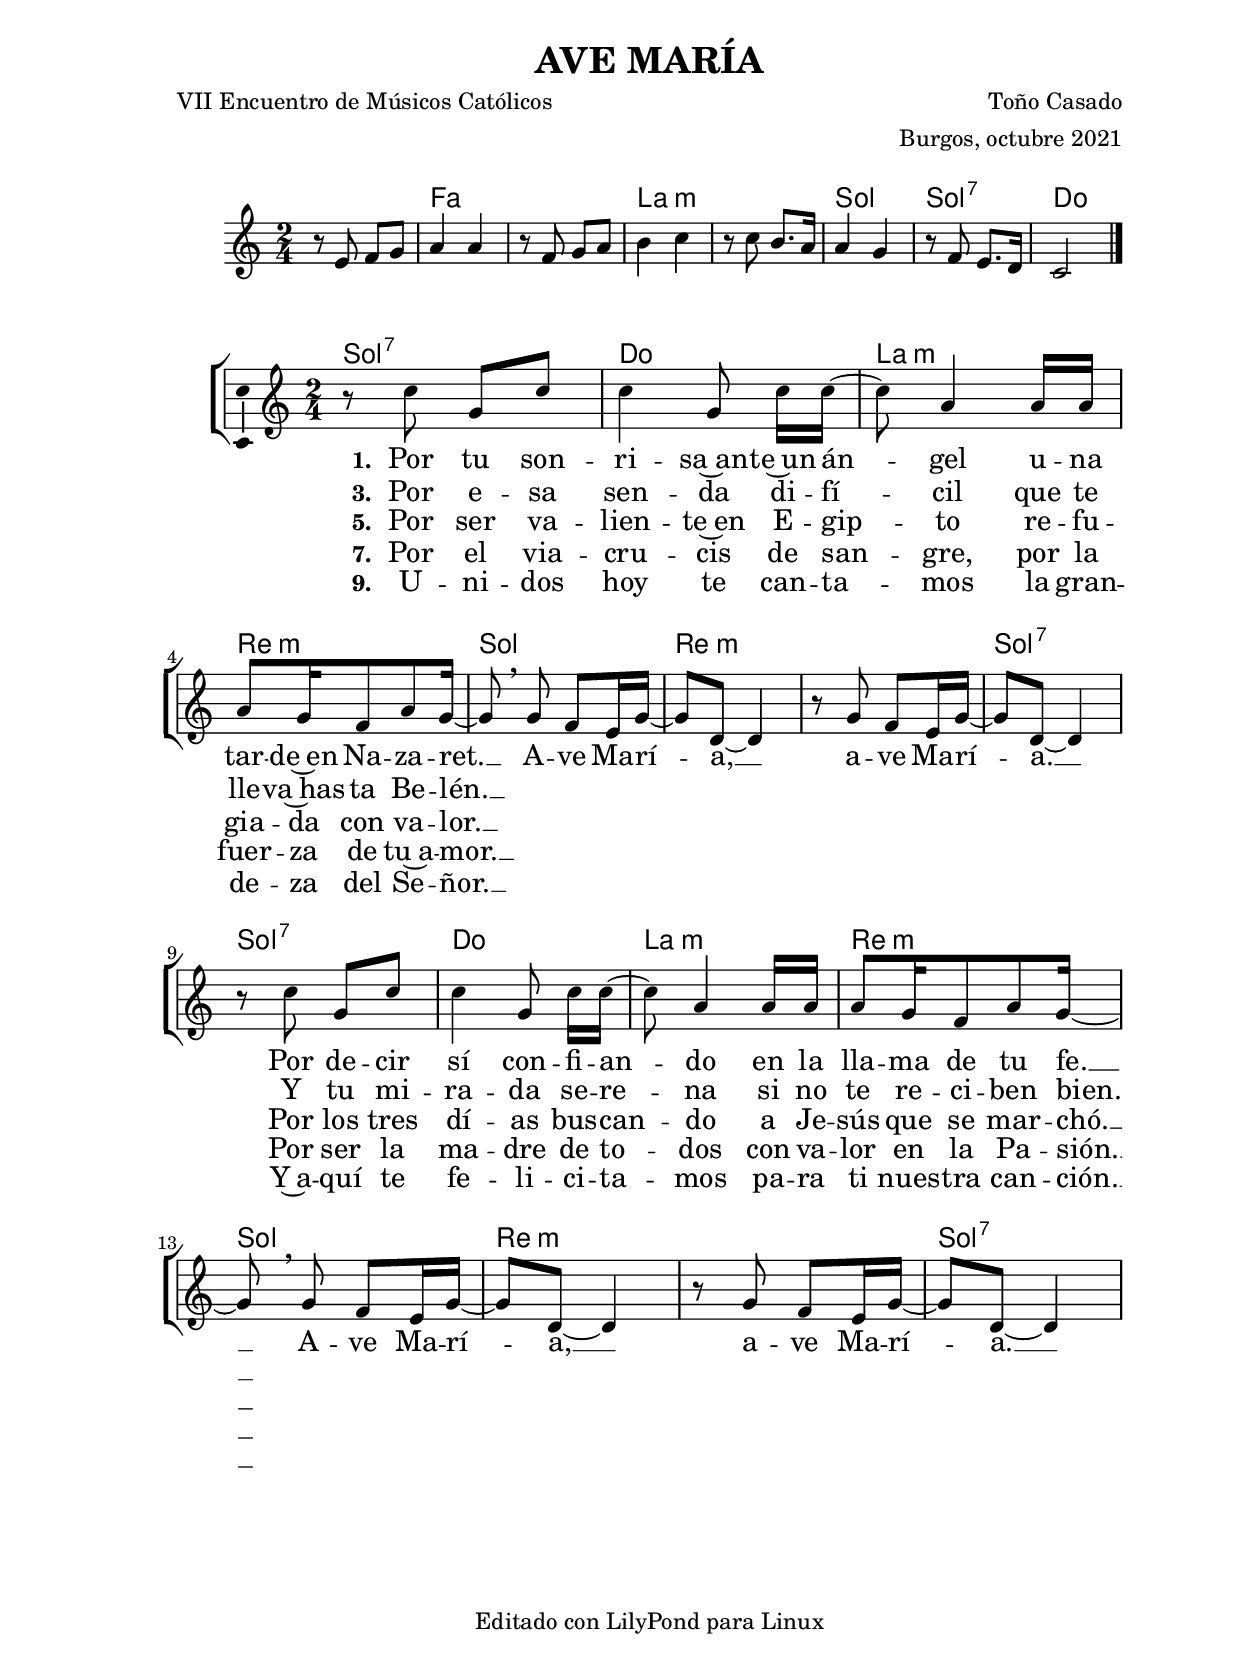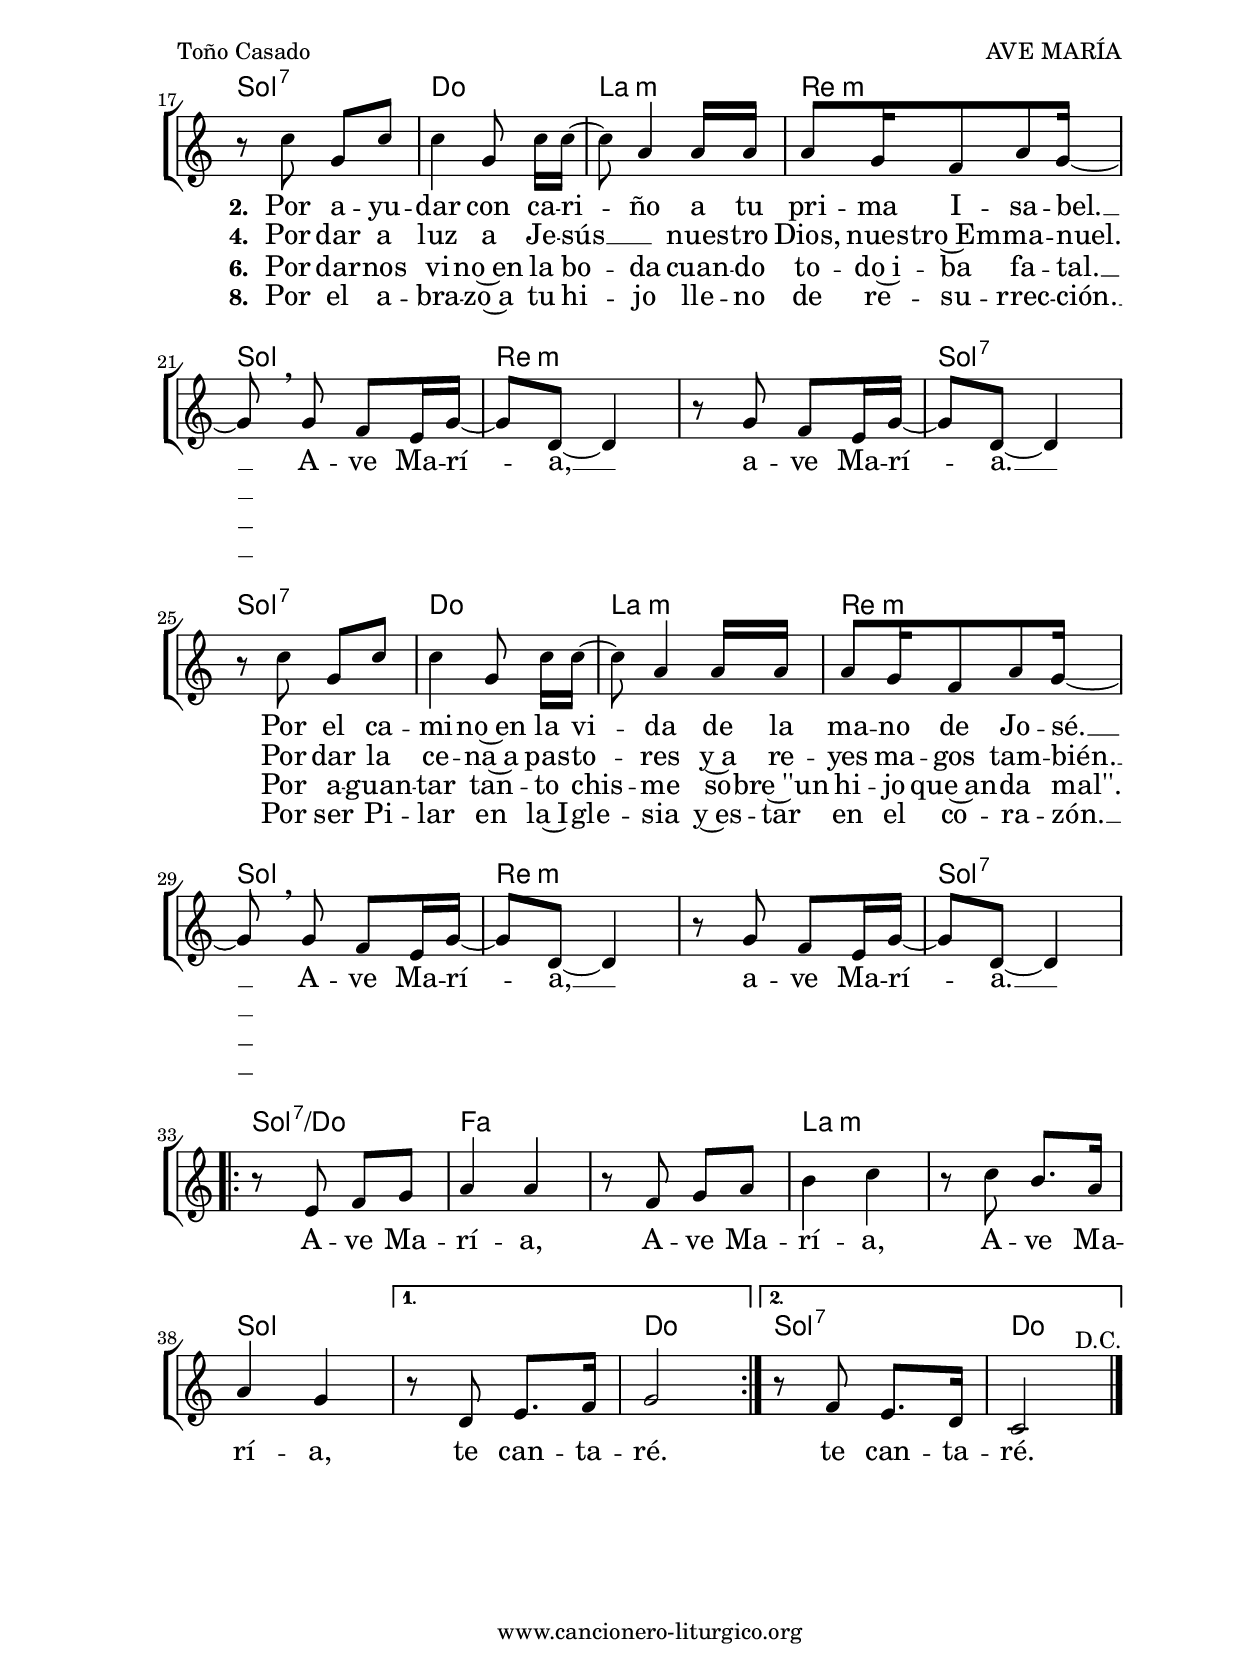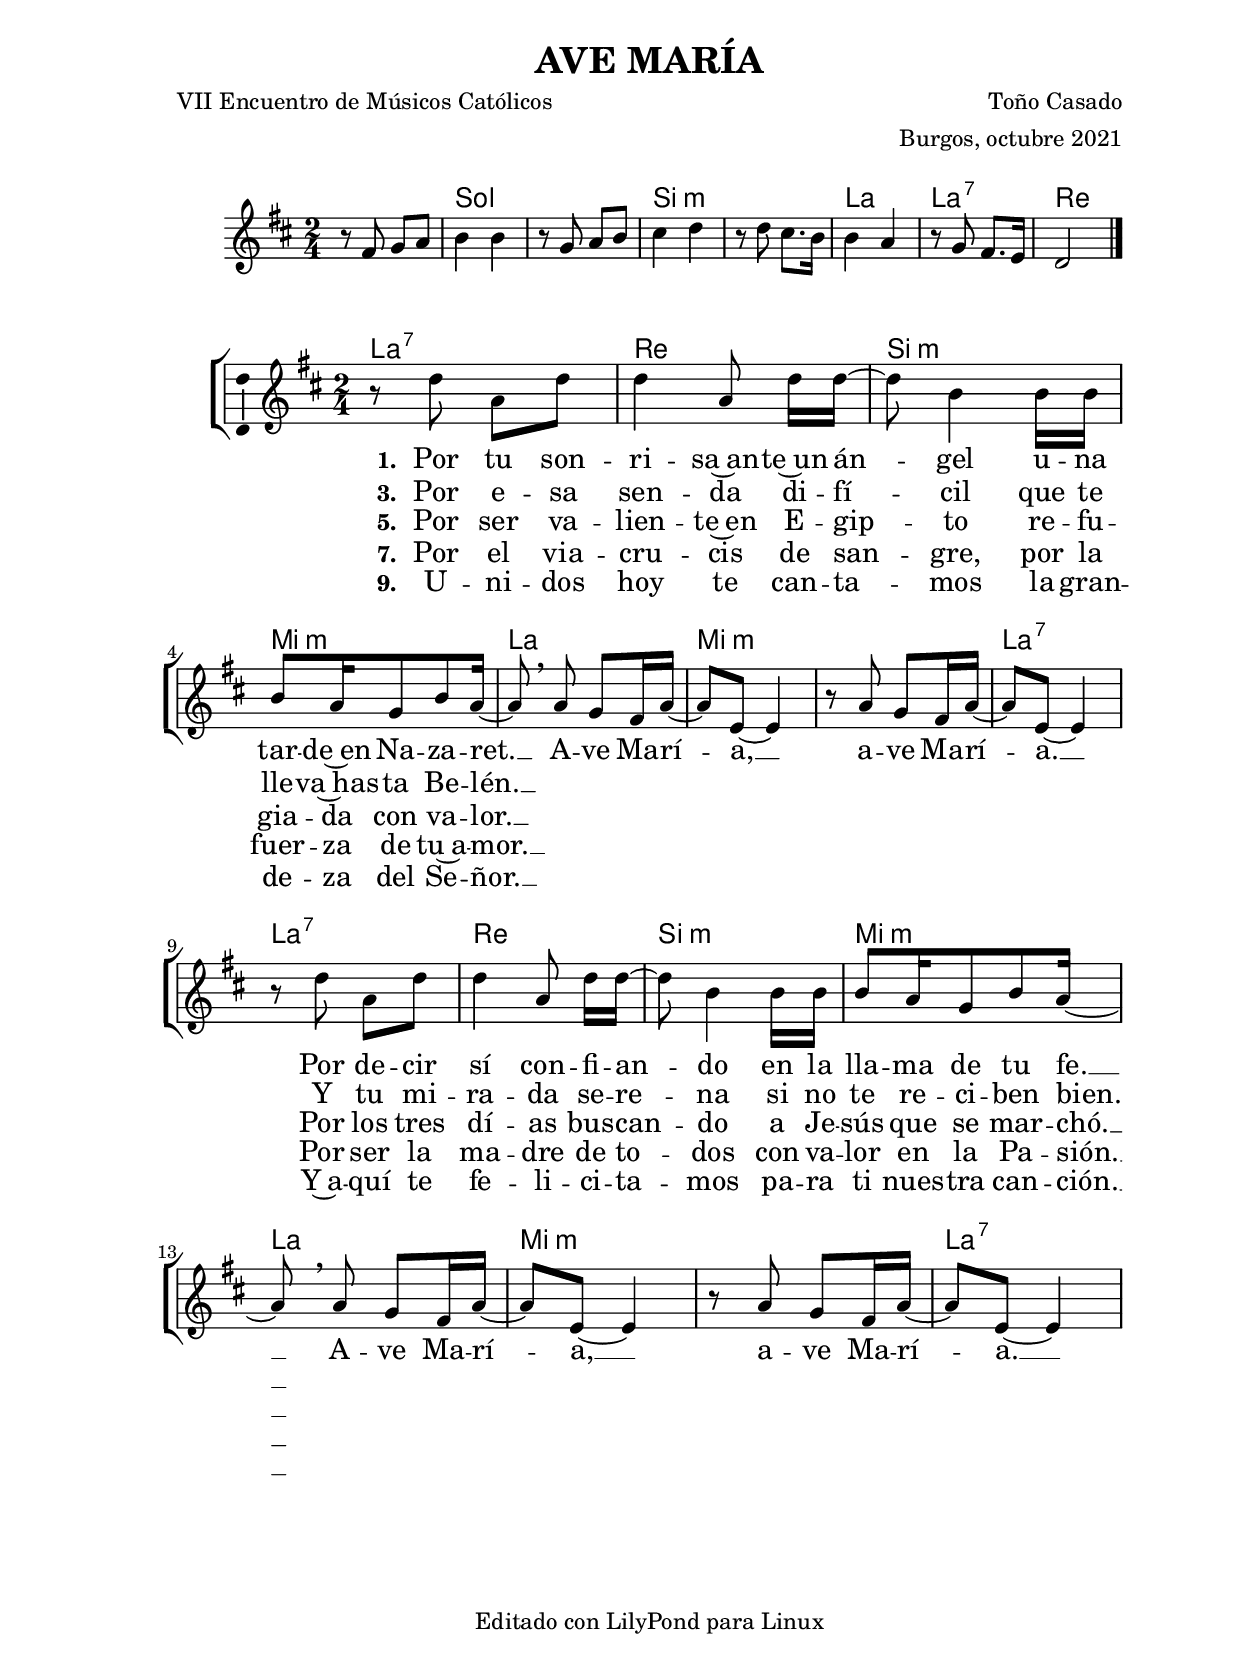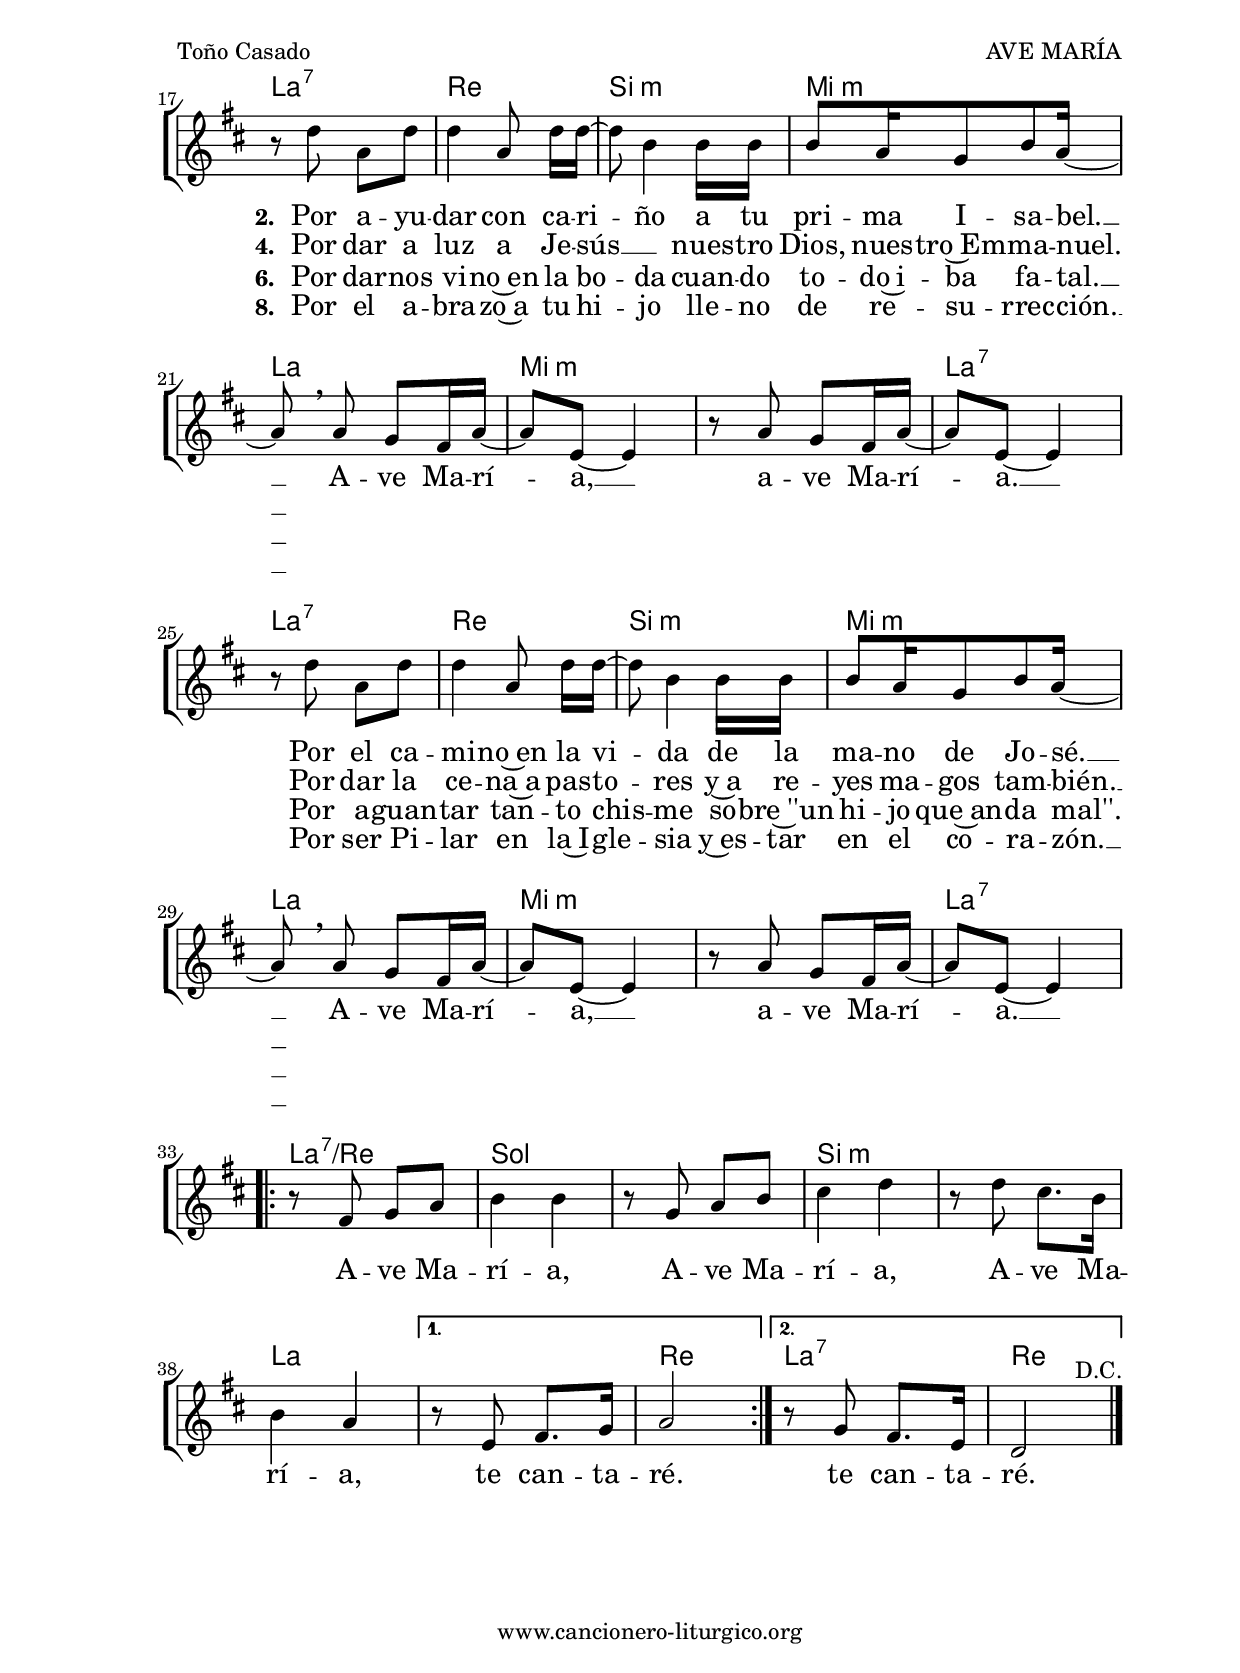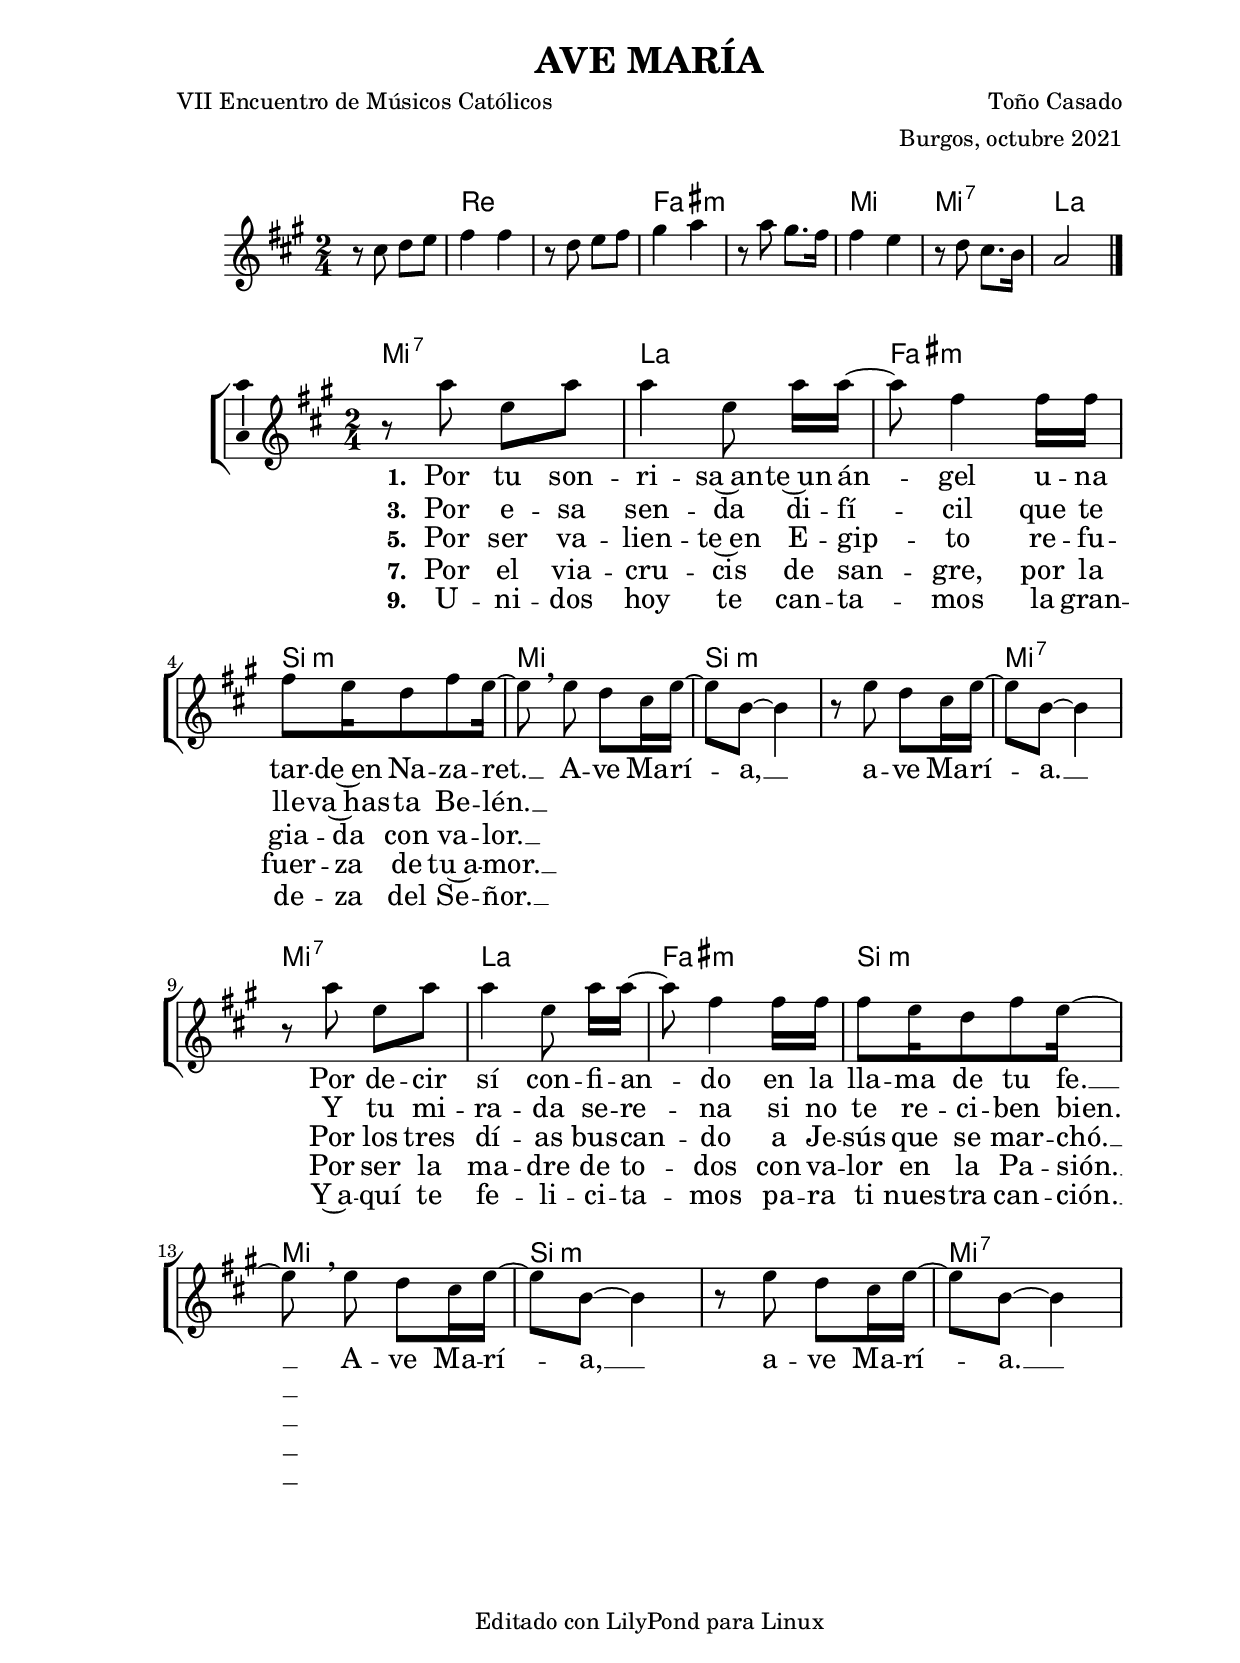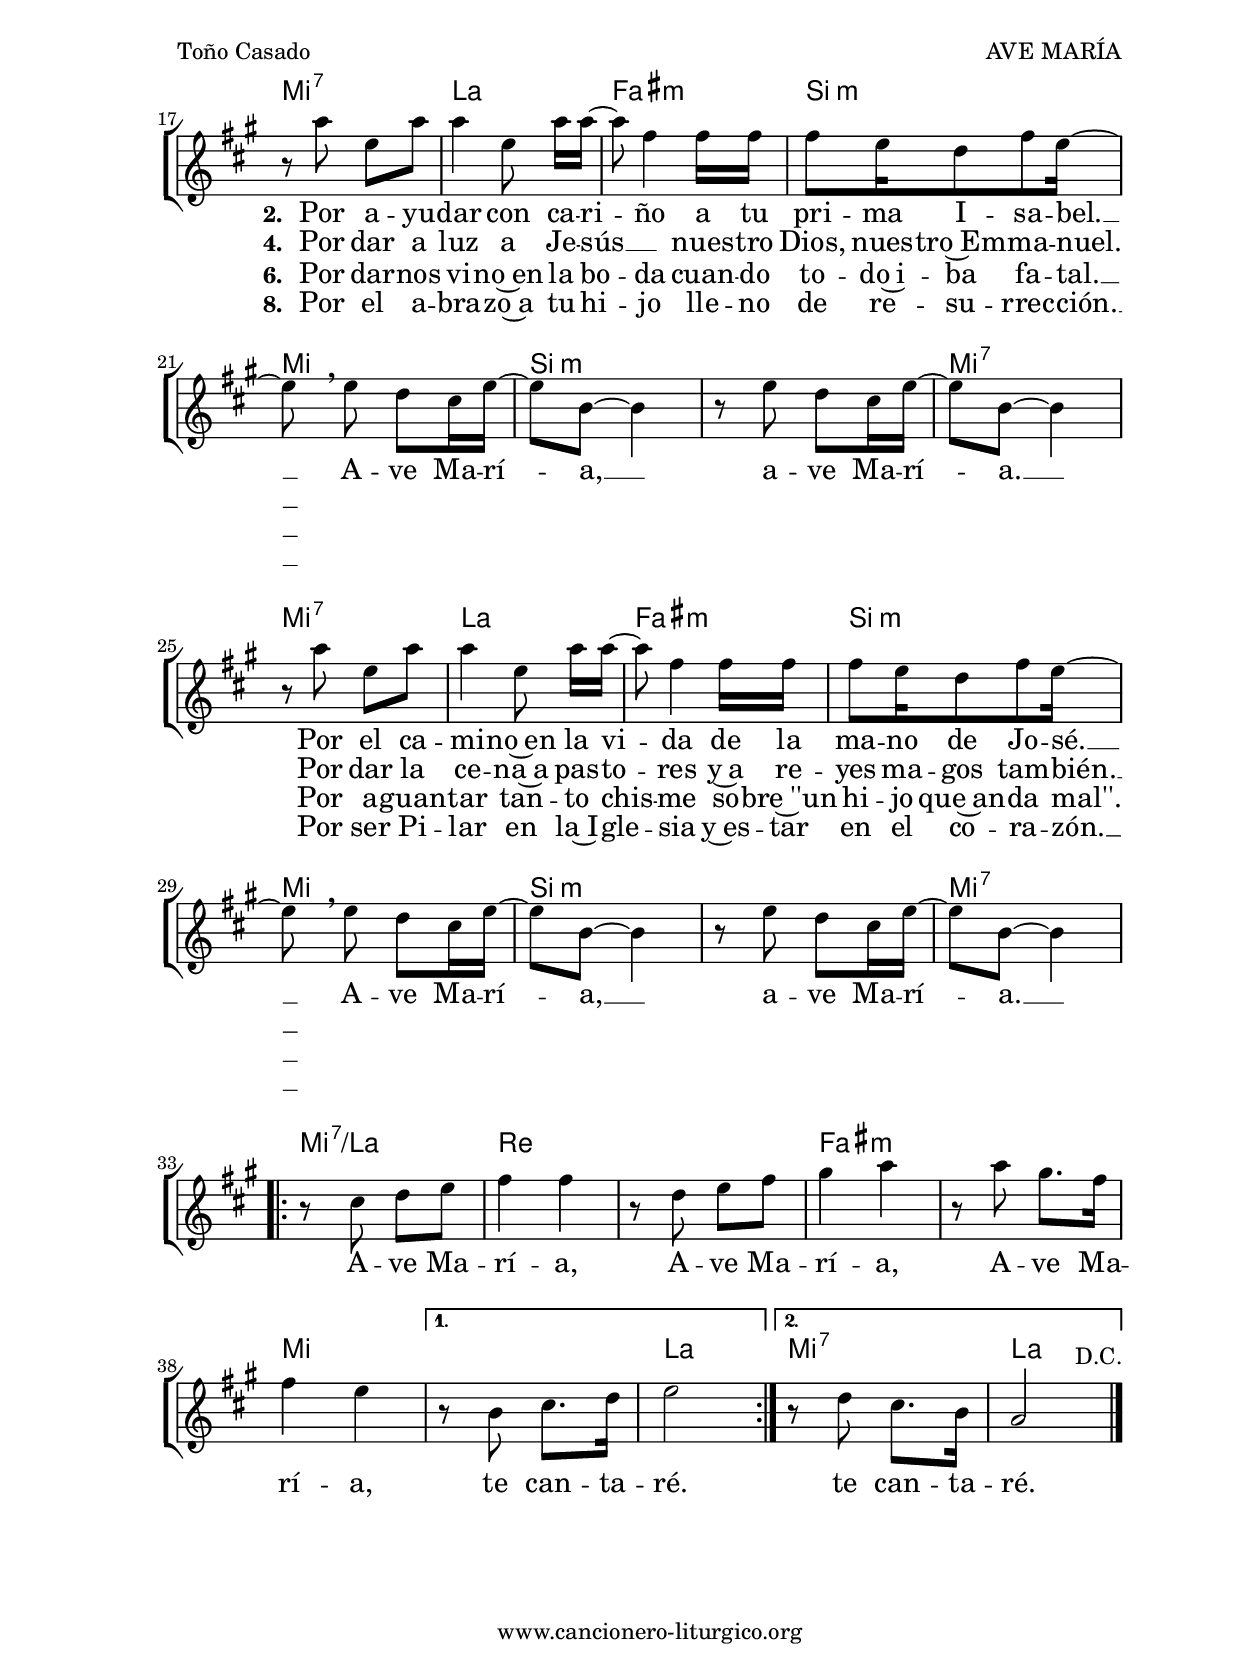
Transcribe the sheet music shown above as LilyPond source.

%
%para convertir .midi en .wav:
%timidity filename.midi -Ow -o finename.wav
%
%
%Para convertir de .wav a .mp3:
%lame -h -m j filename.wav
%
%
%para escuchar el midi:
%timidity nombrefichero.midi
%


%versión de lilypond para la que se ha escrito esta partitura:
\version "2.16.0"

	%Tamaño papel
	#(set-default-paper-size "a4")
	%Tamaño partitura
	#(set-global-staff-size 20)
	%No responde al pulsar sobre una nota
	#(ly:set-option 'point-and-click #f)

%parámetros del encabezamiento:
\header {
	title = "AVE MARÍA"
	subtitle = ""
	composer = "Toño Casado"
	poet = "VII Encuentro de Músicos Católicos"
%	meter = "Tono original: Do M"
	arranger = "Burgos, octubre 2021"
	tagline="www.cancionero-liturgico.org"
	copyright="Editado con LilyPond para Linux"
	}

%parámetros asociados al papel:
\paper  {
	oddHeaderMarkup = \markup {\fill-line { \on-the-fly #not-first-page \fromproperty #'header:title \on-the-fly #not-first-page \fromproperty #'header:composer }}
	evenHeaderMarkup = \markup {\fill-line { \fromproperty #'header:composer \fromproperty #'header:title }}
	#(set-paper-size "a4")
	print-page-number = ##f
	first-page-number = 1
	print-first-page-number = ##f
%	head-separation = 3.0 \cm
	top-margin = 2.0 \cm
	bottom-margin = 0.5\cm
%%%	bottom-margin = -2.0\cm
	left-margin = 3.0 \cm
	line-width = 16.0 \cm 
	indent = 8\mm
	interscoreline = 2.\mm
	between-system-space = 15\mm
%	para que las partituras no llenen la hoja:
	ragged-bottom = ##t
%	idem para la última hoja:
	ragged-last-bottom = ##f
%	para que las partituras llenen el ancho del papel:
	ragged-last = ##f
	after-title-space = 2.5 \cm
%page-count=1
%system-count=5

	%Flexible Vertical Spacing
%	markup-markup-spacing =
%	#'((basic-distance . 15) (minimum-distance . 15) (padding . 3))
	markup-system-spacing =
	#'((basic-distance . 15) (minimum-distance . 15) (padding . 3))
	system-system-spacing =
	#'((basic-distance . 15) (minimum-distance . 15) (padding . 3))
	score-system-spacing =
	#'((basic-distance . 15) (minimum-distance . 15) (padding . 5))
%	top-system-spacing = % header
%	#'((basic-distance . 8) (minimum-distance . 0) (padding . 0))
%	top-markup-spacing =
%	#'((basic-distance . 20) (minimum-distance . 20) (padding . 0))
	last-bottom-spacing = % footer
	#'((basic-distance . 5) (minimum-distance . 5) (padding . 0))
%	score-markup-spacing =
%	#'((basic-distance . 16) (minimum-distance . 13) (padding . 0))

	}


%parámetros que afectan a toda la partitura:
global =  {
	%clave de sol (G):
	\clef G
	%armadura:
	\key c \major
	\tempo 4=80
	\set Score.tempoHideNote = ##t
	}


acordesintro = {
	\italianChords
	\chordmode {
{

s2
f2 f a:m a:m g g:7 c

	}
	}
}



melodiaintro = 
{

	\relative c'{
	\time 2/4

r8 e8 f g
a4 a
r8 f8 g a
b4 c
r8 c8 b8. a16
a4 g
r8 f8 e8. d16
c2

}
	\bar "|."
	}

acordesestrofa =
\chordmode {
g2:7 c a:m d:m g d:m d:m g:7
g2:7 c a:m d:m g d:m d:m g:7
}


acordesestribillo =
\chordmode {
\repeat volta 2 {
g2:7/c f f a:m a:m g
}
\alternative{
{
g2 c
}
{
g2:7 c
}
}
}



estrofa=
\relative c''{

r8 c8 g c
c4 g8 \noBeam c16 c~
c8 a4 \noBeam a16 a
a8 g16 f8 a g16~
g8 \breathe g8 f e16 g~
g8 d~d4
r8 g8 f e16 g~
g8 d~d4

\break

r8 c'8 g c
c4 g8 \noBeam c16 c~
c8 a4 \noBeam a16 a
a8 g16 f8 a g16~
g8 \breathe g8 f e16 g~
g8 d~d4
r8 g8 f e16 g~
g8 d~d4

}


estribillo =
\relative c'{

\repeat volta 2 {
r8 e8 f g
a4 a
r8 f8 g a
b4 c
r8 c8 b8. a16
a4 g
}
\alternative{
{
r8 d8 e8. f16
g2
}
{
r8 f8 e8. d16
c2^"          D.C."
}
}

	\bar "|."
}


acordes = {
	\italianChords
	\chordmode {
{

\acordesestrofa
\acordesestrofa
\acordesestribillo

	}
	}
}

melodia = 
{
	\relative c''{
	\time 2/4

\phrasingSlurDashed

\estrofa
%\bar"||"
\break
\estrofa
%\bar"||"
\break
\estribillo

%\pageBreak

%	\bar "|."
	}
	}




textouno = \lyricmode {
\set stanza =#"1. " 
Por tu son -- ri -- sa~an -- te~un án -- gel
u -- na tar -- de~en Na -- za -- ret. __
A -- ve Ma -- rí -- a, __ a -- ve Ma -- rí -- a. __

Por de -- cir sí con -- fi -- an -- do
en la lla -- ma de tu fe. __
A -- ve Ma -- rí -- a, __ a -- ve Ma -- rí -- a. __

\set stanza =#"2. " 
Por a -- yu -- dar con ca -- ri -- ño
a tu pri -- ma I -- sa -- bel. __
A -- ve Ma -- rí -- a, __ a -- ve Ma -- rí -- a. __

Por el ca -- mi -- no~en la vi -- da
de la ma -- no de Jo -- sé. __
A -- ve Ma -- rí -- a, __ a -- ve Ma -- rí -- a. __

A -- ve Ma -- rí -- a, A -- ve Ma -- rí -- a,
A -- ve Ma -- rí -- a, te can -- ta -- ré.
te can -- ta -- ré.

	}


textodos = \lyricmode {
\set stanza =#"3. " 
Por e -- sa sen -- da di -- fí -- cil
que te lle -- va~has -- ta Be -- lén. __
"  "
\skip1 \skip1 \skip1 \skip1 \skip1 \skip1 \skip1 \skip1 \skip1

Y tu mi -- ra -- da se -- re -- na
si no te re -- ci -- ben bien. __
"  "
\skip1 \skip1 \skip1 \skip1 \skip1 \skip1 \skip1 \skip1 \skip1

\set stanza =#"4. " 
Por dar a luz a Je -- sús __ _
nues -- tro Dios, nues -- tro~Em -- ma -- nuel. __
"  "
\skip1 \skip1 \skip1 \skip1 \skip1 \skip1 \skip1 \skip1 \skip1

Por dar la ce -- na~a pas -- to -- res
y~a re -- yes ma -- gos tam -- bién. __
"  "
\skip1 \skip1 \skip1 \skip1 \skip1 \skip1 \skip1 \skip1 \skip1

}

textotres = \lyricmode {
\set stanza =#"5. " 
Por ser va -- lien -- te~en E -- gip -- to
re -- fu -- gia -- da con va -- lor. __
"  "
\skip1 \skip1 \skip1 \skip1 \skip1 \skip1 \skip1 \skip1 \skip1

Por los tres dí -- as bus -- can -- do
a Je -- sús que se mar -- chó. __
"  "
\skip1 \skip1 \skip1 \skip1 \skip1 \skip1 \skip1 \skip1 \skip1

\set stanza =#"6. " 
Por dar -- nos vi -- no~en la bo -- da
cuan -- do to -- do~i -- ba fa -- tal. __
"  "
\skip1 \skip1 \skip1 \skip1 \skip1 \skip1 \skip1 \skip1 \skip1

Por a -- guan -- tar tan -- to chis -- me
so -- bre~''un hi -- jo que~an -- da mal''. __
"  "
\skip1 \skip1 \skip1 \skip1 \skip1 \skip1 \skip1 \skip1 \skip1

}

textocuatro = \lyricmode {

\set stanza =#"7. " 
Por el via -- cru -- cis de san -- gre,
por la fuer -- za de tu~a -- mor. __
"  "
\skip1 \skip1 \skip1 \skip1 \skip1 \skip1 \skip1 \skip1 \skip1

Por ser la ma -- dre de to -- dos
con va -- lor en la Pa -- sión. __
"  "
\skip1 \skip1 \skip1 \skip1 \skip1 \skip1 \skip1 \skip1 \skip1

\set stanza =#"8. " 
Por el a -- bra -- zo~a tu hi -- jo
lle -- no de re -- su -- rrec -- ción. __
"  "
\skip1 \skip1 \skip1 \skip1 \skip1 \skip1 \skip1 \skip1 \skip1

Por ser Pi -- lar en la~I -- gle -- sia
y~es -- tar en el co -- ra -- zón. __
"  "
\skip1 \skip1 \skip1 \skip1 \skip1 \skip1 \skip1 \skip1 \skip1

}

textocinco = \lyricmode {
\set stanza =#"9. " 
U -- ni -- dos hoy te can -- ta -- mos
la gran -- de -- za del Se -- ñor. __
"  "
\skip1 \skip1 \skip1 \skip1 \skip1 \skip1 \skip1 \skip1 \skip1

Y~a -- quí te fe -- li -- ci -- ta -- mos
pa -- ra ti nues -- tra can -- ción. __
"  "
\skip1 \skip1 \skip1 \skip1 \skip1 \skip1 \skip1 \skip1 \skip1

}


acordesintroStaff = \context ChordNames = acordesintroStaff <<
	\set chordChanges = ##t
	\acordesintro
	>>

acordesStaff = \context ChordNames = acordesStaff <<
	\set chordChanges = ##t
	\acordes
	>>

vozintroStaff = \context Voice = vozintroStaff
<<
	\override Staff.StaffSymbol #'staff-space = #(magstep -0.35)
	\set Staff.midiInstrument = #"english horn"
	\set Staff.midiMinimumVolume = #0.7
	\set Staff.midiMaximumVolume = #0.9
	\global
	\melodiaintro
	>>

vozStaff = \context Voice = vozStaff
\with {\consists "Ambitus_engraver"}
<<
%	\set Staff.instrumentName = ""
%	\set Staff.shortInstrumentName = ""
%	\set Staff.midiInstrument = #"clarinet"
%	\set Staff.midiInstrument = #"cello"
%	\set Staff.midiInstrument = #"flute"
	\set Staff.midiInstrument = #"electric guitar (jazz)"
%	\set Staff.midiInstrument = #"english horn"
%	\set Staff.midiInstrument = #"violin"
%	\set Staff.midiInstrument = #"glockenspiel"
	\set Staff.midiMinimumVolume = #0.7
	\set Staff.midiMaximumVolume = #0.9
	\global
	\melodia
	>>

textounoStaff = \context Lyrics = textounoStaff <<
	\lyricsto vozStaff \textouno
	>>

textodosStaff = \context Lyrics = textodosStaff <<
	\lyricsto vozStaff \textodos
	>>

textotresStaff = \context Lyrics = textotresStaff <<
	\lyricsto vozStaff \textotres
	>>

textocuatroStaff = \context Lyrics = textocuatroStaff <<
	\lyricsto vozStaff \textocuatro
	>>

textocincoStaff = \context Lyrics = textocincoStaff <<
	\lyricsto vozStaff \textocinco
	>>


\book {
	\score {
		\context ChoirStaff {
%			\override StaffGroup.SystemStartBracket #'collapse-height = #1
%			\override Score.SystemStartBar #'collapse-height = #1
			<<
			\acordesintroStaff
			\vozintroStaff
			>>
			}
		\layout {
	    		\context {
				\Lyrics
				\override LyricText #'font-size = #2
				}
	   		 \context {
				\Score
				\override StaffSymbol #'staff-space = #(magstep +3)
				}
			}
		}
	\score {
		\context ChoirStaff {
			\override StaffGroup.SystemStartBracket #'collapse-height = #1
			\override Score.SystemStartBar #'collapse-height = #1
			<<
			\acordesStaff
			\vozStaff
			\textounoStaff
			\textodosStaff
			\textotresStaff
			\textocuatroStaff
			\textocincoStaff
			>>
			}
		\layout {
	    		\context {
				\Lyrics
				\override LyricText #'font-size = #2
				}
	   		 \context {
				\Score
				\override StaffSymbol #'staff-space = #(magstep +3)
				}
			}
		}
	\score {
		\unfoldRepeats
		\context ChoirStaff {
			<<
			\acordesintroStaff
			\vozintroStaff
			>>
			<<
			\acordesStaff
			\vozStaff
			>>
			}
		\midi {
	  		\context {
	  			\Score
				tempoWholesPerMinute = #(ly:make-moment 70 4)
				}
			}
		}
	}



#(define output-suffix "C")
\book {
	\score {
		\context ChoirStaff {
%			\override StaffGroup.SystemStartBracket #'collapse-height = #1
%			\override Score.SystemStartBar #'collapse-height = #1
\transpose c d
			<<
			\acordesintroStaff
			\vozintroStaff
			>>
			}
		\layout {
	    		\context {
				\Lyrics
				\override LyricText #'font-size = #2
				}
	   		 \context {
				\Score
				\override StaffSymbol #'staff-space = #(magstep +3)
				}
			}
		}
	\score {
		\context ChoirStaff {
			\override StaffGroup.SystemStartBracket #'collapse-height = #1
			\override Score.SystemStartBar #'collapse-height = #1
\transpose c d
			<<
			\acordesStaff
			\vozStaff
			\textounoStaff
			\textodosStaff
			\textotresStaff
			\textocuatroStaff
			\textocincoStaff
			>>
			}
		\layout {
	    		\context {
				\Lyrics
				\override LyricText #'font-size = #2
				}
	   		 \context {
				\Score
				\override StaffSymbol #'staff-space = #(magstep +3)
				}
			}
		}
	}

#(define output-suffix "S")
\book {
	\score {
		\context ChoirStaff {
%			\override StaffGroup.SystemStartBracket #'collapse-height = #1
%			\override Score.SystemStartBar #'collapse-height = #1
\transpose c a
			<<
			\acordesintroStaff
			\vozintroStaff
			>>
			}
		\layout {
	    		\context {
				\Lyrics
				\override LyricText #'font-size = #2
				}
	   		 \context {
				\Score
				\override StaffSymbol #'staff-space = #(magstep +3)
				}
			}
		}
	\score {
		\context ChoirStaff {
			\override StaffGroup.SystemStartBracket #'collapse-height = #1
			\override Score.SystemStartBar #'collapse-height = #1
\transpose c a
			<<
			\acordesStaff
			\vozStaff
			\textounoStaff
			\textodosStaff
			\textotresStaff
			\textocuatroStaff
			\textocincoStaff
			>>
			}
		\layout {
	    		\context {
				\Lyrics
				\override LyricText #'font-size = #2
				}
	   		 \context {
				\Score
				\override StaffSymbol #'staff-space = #(magstep +3)
				}
			}
		}
	}


